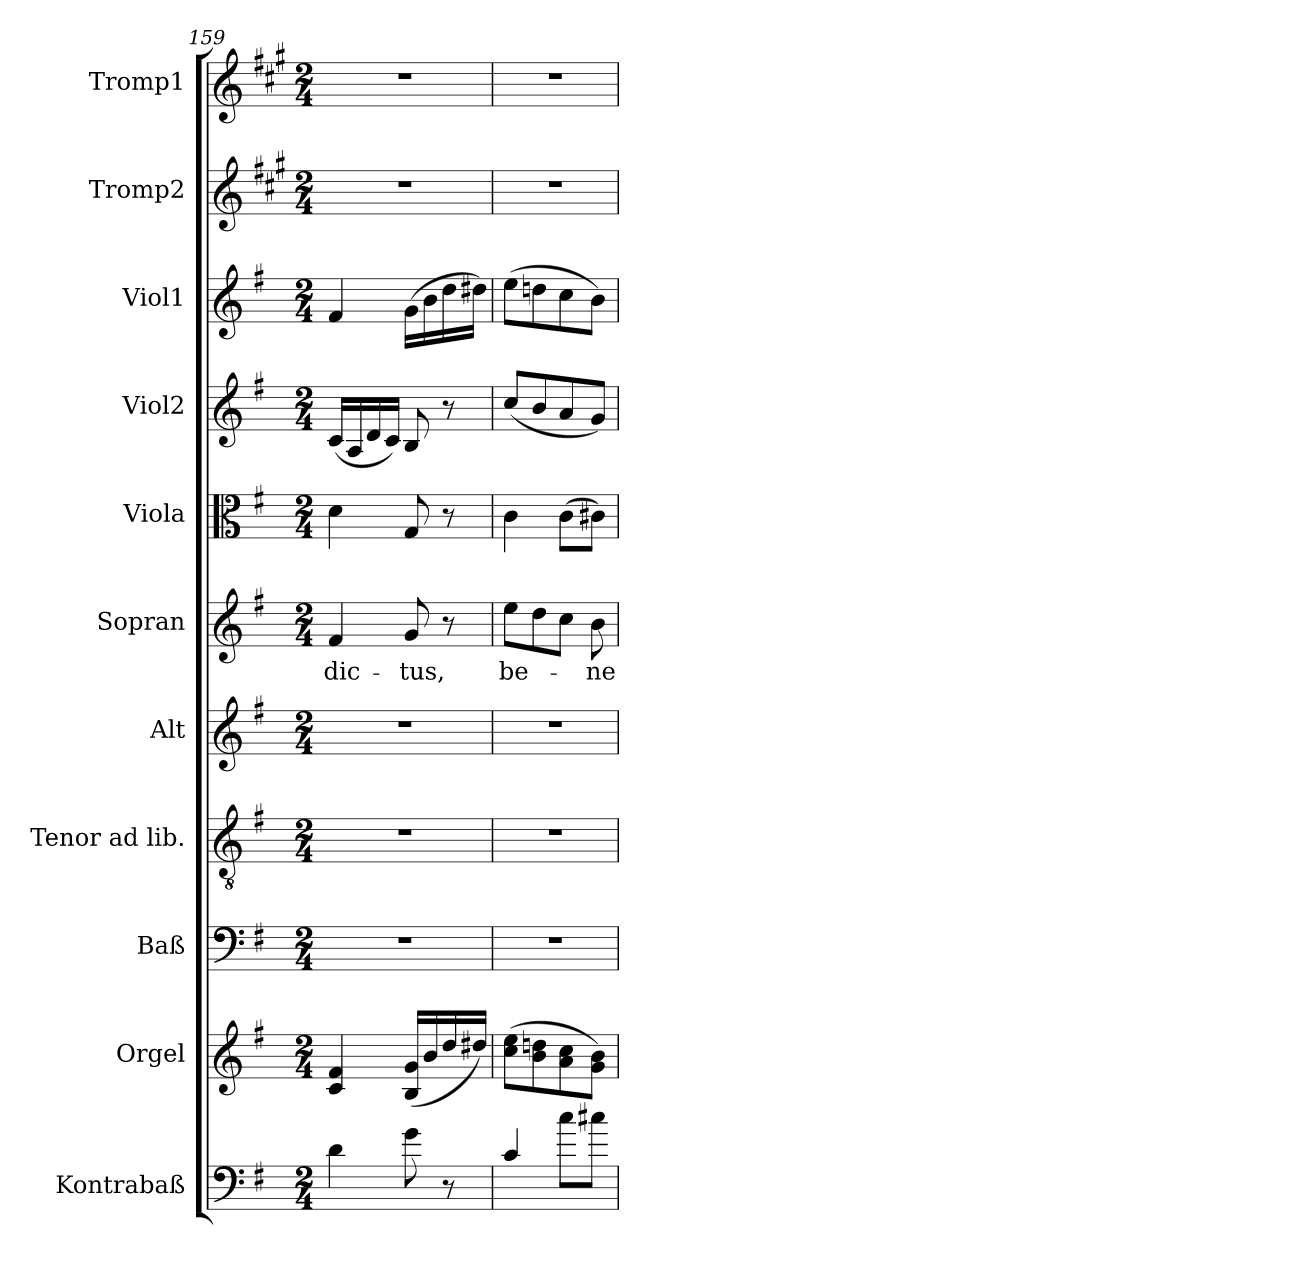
**kern	**kern	**kern	**kern	**kern	**kern	**text	**kern	**kern	**kern	**kern	**kern
*part11	*part10	*part9	*part8	*part7	*part6	*part6	*part5	*part4	*part3	*part2	*part1
*staff11	*staff10	*staff9	*staff8	*staff7	*staff6	*staff6	*staff5	*staff4	*staff3	*staff2	*staff1
*I"Kontrabaß	*I"Orgel	*I"Baß	*I"Tenor ad lib.	*I"Alt	*I"Sopran	*	*I"Viola	*I"Viol2	*I"Viol1	*I"Tromp2	*I"Tromp1
*	*	*	*	*	*	*	*I'Vla	*	*	*	*
*clefF4	*clefG2	*clefF4	*clefGv2	*clefG2	*clefG2	*	*clefC3	*clefG2	*clefG2	*clefG2	*clefG2
*ITrd7c12	*	*	*	*	*	*	*	*	*	*ITrd1c2	*ITrd1c2
*k[f#]	*k[f#]	*k[f#]	*k[f#]	*k[f#]	*k[f#]	*	*k[f#]	*k[f#]	*k[f#]	*k[f#]	*k[f#]
*G:	*G:	*G:	*G:	*G:	*G:	*	*G:	*G:	*G:	*G:	*G:
*M2/4	*M2/4	*M2/4	*M2/4	*M2/4	*M2/4	*	*M2/4	*M2/4	*M2/4	*M2/4	*M2/4
=159	=159	=159	=159	=159	=159	=159	=159	=159	=159	=159	=159
!	!	!	!	!	!	!LO:LY:b	!	!	!	!	!
4D\	4c/ 4f#/	2r	2r	2r	4f#/	-dic-	4d\	(<16c/LL	4f#/	2r	2r
.	.	.	.	.	.	.	.	16A/	.	.	.
.	.	.	.	.	.	.	.	16d/	.	.	.
.	.	.	.	.	.	.	.	16c/JJ)	.	.	.
!	!	!	!	!	!	!LO:LY:b	!	!	!	!	!
8G\	(16B/ 16g/LL	.	.	.	8g/	-tus,	8G/	8B/	(>16g\LL	.	.
.	16b/	.	.	.	.	.	.	.	16b\	.	.
8r	16dd/	.	.	.	8r	.	8r	8r	16dd\	.	.
.	16dd#X/JJ)	.	.	.	.	.	.	.	16dd#X\JJ)	.	.
=160	=160	=160	=160	=160	=160	=160	=160	=160	=160	=160	=160
!	!	!	!	!	!	!LO:LY:b	!	!	!	!	!
4C/	(>8cc\ 8ee\L	2r	2r	2r	8ee\L	be-	4c\	(<8cc/L	(>8ee\L	2r	2r
.	8b\ 8ddn\	.	.	.	8dd\	.	.	8b/	8ddn\	.	.
8c\L	8a\ 8cc\	.	.	.	8cc\J	.	(>8c\L	8a/	8cc\	.	.
!	!	!	!	!	!	!LO:LY:b	!	!	!	!	!
8c#X\J	8g\ 8b\J)	.	.	.	8b\	-ne-	8c#X\J)	8g/J)	8b\J)	.	.
=	=	=	=	=	=	=	=	=	=	=	=
*-	*-	*-	*-	*-	*-	*-	*-	*-	*-	*-	*-
